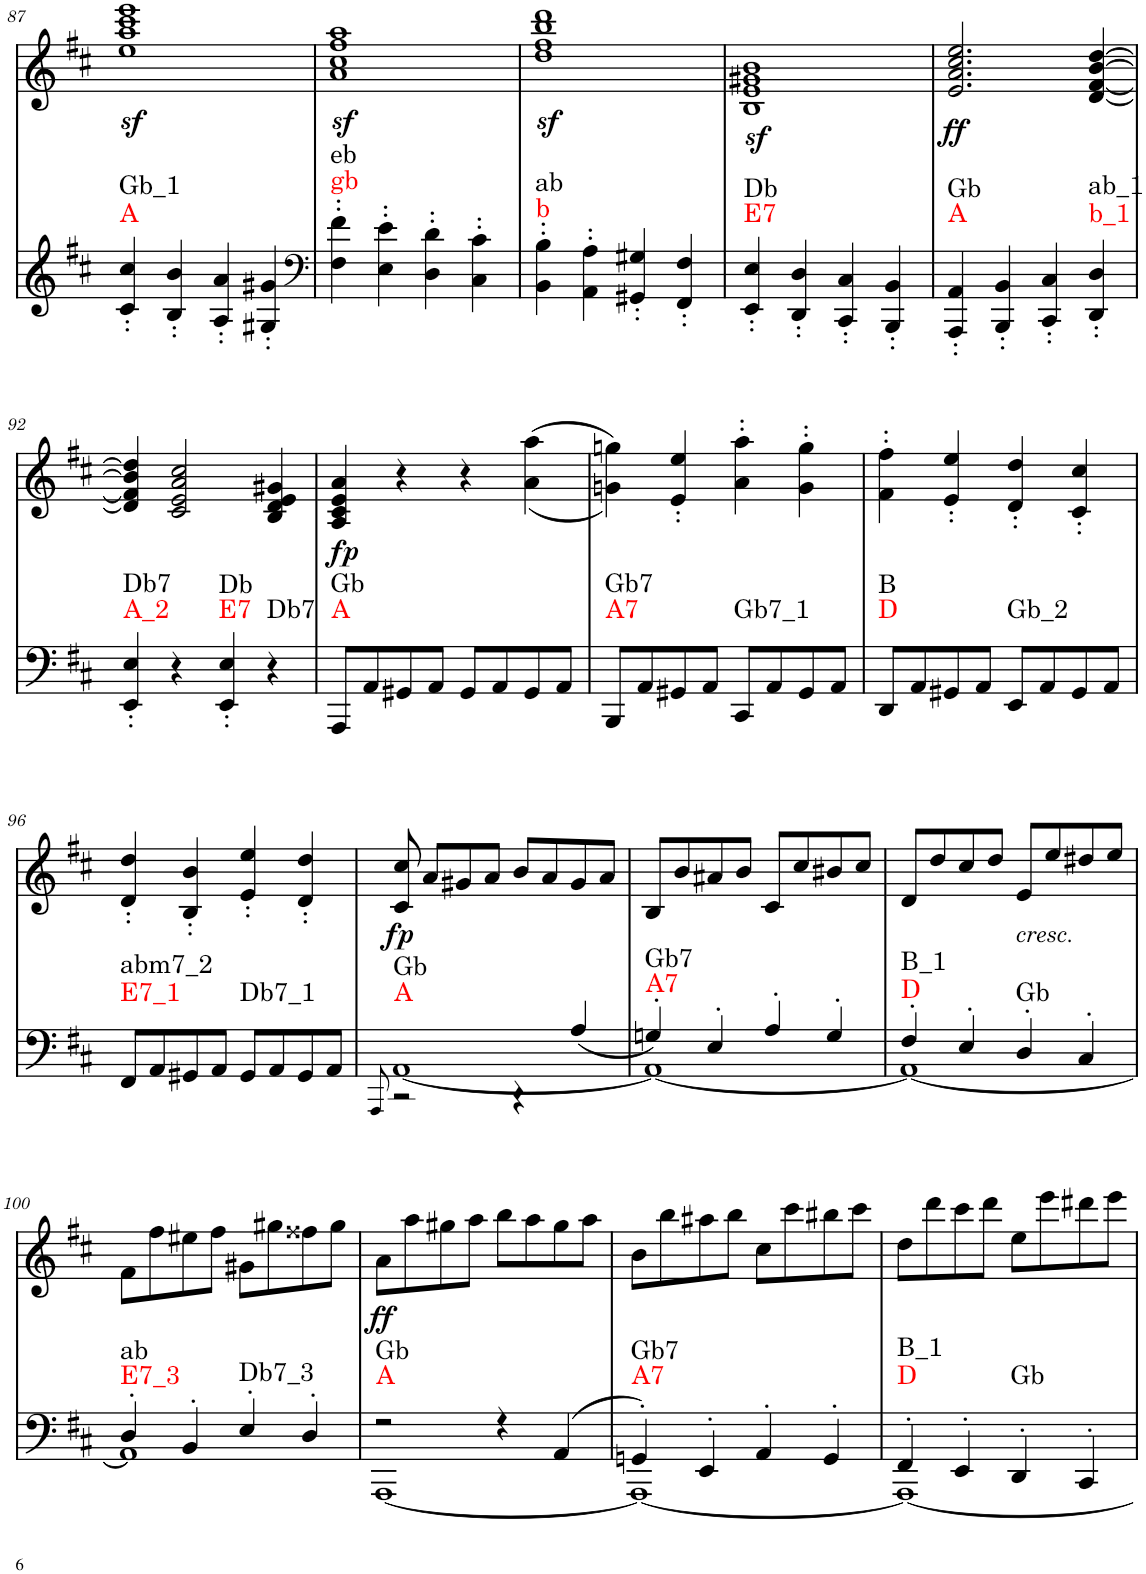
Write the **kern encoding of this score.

**kern	**harte	**kern	**text	**dynam
*part2	*part2	*part1	*part1	*part1
*staff2	*	*staff1	*staff1	*staff1
*I"piano	*	*I"piano	*	*
*I'Pno	*	*I'Pno	*	*
!!LO:PB:g=z
*clefG2	*	*clefG2	*	*
*k[f#c#]	*	*k[f#c#]	*	*
*D:	*	*D:	*	*
*M4/4	*	*M4/4	*	*
=87	=87	=87	=87	=87
!	!LO:H:n=1:kt=A	!	!	!
!	!LO:H:n=2:kt=Gb_1	!	!	!
4c#/' 4cc#/'	N N	1eez< 1aaz< 1ccc#z< 1eeez<	.	.
4B/' 4b/'	.	.	.	.
4A/' 4a/'	.	.	.	.
4G#X/' 4g#X/'	.	.	.	.
=88	=88	=88	=88	=88
*clefF4	*	*	*	*
!	!LO:H:n=1:kt=gb	!	!	!
!	!LO:H:n=2:kt=eb	!	!	!
4F#\' 4f#\'	N N	1az< 1cc#z< 1ff#z< 1aaz<	.	.
4E\' 4e\'	.	.	.	.
4D\' 4d\'	.	.	.	.
4C#\' 4c#\'	.	.	.	.
=89	=89	=89	=89	=89
!	!LO:H:n=1:kt=b	!	!	!
!	!LO:H:n=2:kt=ab	!	!	!
4BB\' 4B\'	N N	1ddz< 1ff#z< 1bbz< 1dddz<	.	.
4AA\' 4A\'	.	.	.	.
4GG#X/' 4G#X/'	.	.	.	.
4FF#/' 4F#/'	.	.	.	.
=90	=90	=90	=90	=90
!	!LO:H:n=1:kt=E7	!	!	!
!	!LO:H:n=2:kt=Db	!	!	!
4EE/' 4E/'	N N	1Bz< 1ez< 1g#Xz< 1bz<	.	.
4DD/' 4D/'	.	.	.	.
4CC#/' 4C#/'	.	.	.	.
4BBB/' 4BB/'	.	.	.	.
=91	=91	=91	=91	=91
!	!LO:H:n=1:kt=A	!	!LO:LY:b	!LO:DY:b
!	!LO:H:n=2:kt=Gb	!	!	!
4AAA/' 4AA/'	N N	2.e/ 2.a/ 2.cc#/ 2.ee/	ff	ff
4BBB/' 4BB/'	.	.	.	.
4CC#/' 4C#/'	.	.	.	.
!	!LO:H:n=1:kt=b_1	!	!	!
!	!LO:H:n=2:kt=ab_1	!	!	!
4DD/' 4D/'	N N	[4d/ [4f#/ [4b/ [4dd/	.	.
!!LO:LB:g=z
=92	=92	=92	=92	=92
!	!LO:H:n=1:kt=A_2	!	!	!
!	!LO:H:n=2:kt=Db7	!	!	!
4EE/' 4E/'	N N	4d/] 4f#/] 4b/] 4dd/]	.	.
4r	.	2c#/ 2e/ 2a/ 2cc#/	.	.
!	!LO:H:n=1:kt=E7	!	!	!
!	!LO:H:n=2:kt=Db	!	!	!
4EE/' 4E/'	N N	.	.	.
!	!LO:H:kt=Db7	!	!	!
4r	N	4B/ 4d/ 4e/ 4g#X/	.	.
=93	=93	=93	=93	=93
!	!LO:H:n=1:kt=A	!	!LO:LY:b	!LO:DY:b
!	!LO:H:n=2:kt=Gb	!	!	!
8AAA/L	N N	4A/ 4c#/ 4e/ 4a/	fp	fp
8AA/	.	.	.	.
8GG#X/	.	4r	.	.
8AA/J	.	.	.	.
8GG#/L	.	4r	.	.
8AA/	.	.	.	.
8GG#/	.	(<(4a\ 4aa\	.	.
8AA/J	.	.	.	.
=94	=94	=94	=94	=94
!	!LO:H:n=1:kt=A7	!	!	!
!	!LO:H:n=2:kt=Gb7	!	!	!
8BBB/L	N N	4gn\ 4ggn\))	.	.
8AA/	.	.	.	.
8GG#X/	.	4e/' 4ee/'	.	.
8AA/J	.	.	.	.
!	!LO:H:kt=Gb7_1	!	!	!
8CC#/L	N	4a\' 4aa\'	.	.
8AA/	.	.	.	.
8GG#/	.	4g\' 4gg\'	.	.
8AA/J	.	.	.	.
=95	=95	=95	=95	=95
!	!LO:H:n=1:kt=D	!	!	!
!	!LO:H:n=2:kt=B	!	!	!
8DD/L	N N	4f#\' 4ff#\'	.	.
8AA/	.	.	.	.
8GG#X/	.	4e/' 4ee/'	.	.
8AA/J	.	.	.	.
!	!LO:H:kt=Gb_2	!	!	!
8EE/L	N	4d/' 4dd/'	.	.
8AA/	.	.	.	.
8GG#/	.	4c#/' 4cc#/'	.	.
8AA/J	.	.	.	.
!!LO:LB:g=z
=96	=96	=96	=96	=96
!	!LO:H:n=1:kt=E7_1	!	!	!
!	!LO:H:n=2:kt=abm7_2	!	!	!
8FF#/L	N N	4d/' 4dd/'	.	.
8AA/	.	.	.	.
8GG#X/	.	4B/' 4b/'	.	.
8AA/J	.	.	.	.
!	!LO:H:kt=Db7_1	!	!	!
8GG#/L	N	4e/' 4ee/'	.	.
8AA/	.	.	.	.
8GG#/	.	4d/' 4dd/'	.	.
8AA/J	.	.	.	.
=97	=97	=97	=97	=97
8qAAA/	.	.	.	.
*^	*	*	*	*
!	!	!LO:H:n=1:kt=A	!	!LO:LY:b	!LO:DY:b
!	!	!LO:H:n=2:kt=Gb	!	!	!
[<1AA	2r	N N	8c#/ 8cc#/	fp	fp
.	.	.	8a/L	.	.
.	.	.	8g#X/	.	.
.	.	.	8a/J	.	.
.	4r	.	8b/L	.	.
.	.	.	8a/	.	.
.	(4A/	.	8g#/	.	.
.	.	.	8a/J	.	.
=98	=98	=98	=98	=98	=98
!	!	!LO:H:n=1:kt=A7	!	!	!
!	!	!LO:H:n=2:kt=Gb7	!	!	!
4Gn'/)	1AA_	N N	8B/L	.	.
.	.	.	8b/	.	.
4E'/	.	.	8a#X/	.	.
.	.	.	8b/J	.	.
4A'/	.	.	8c#/L	.	.
.	.	.	8cc#/	.	.
4G'/	.	.	8b#X/	.	.
.	.	.	8cc#/J	.	.
=99	=99	=99	=99	=99	=99
!	!	!LO:H:n=1:kt=D	!	!	!
!	!	!LO:H:n=2:kt=B_1	!	!	!
4F#'/	1AA_	N N	8d/L	.	.
.	.	.	8dd/	.	.
4E'/	.	.	8cc#/	.	.
.	.	.	8dd/J	.	.
!	!	!	!LO:TX:b:i:t=cresc.	!	!
!	!	!LO:H:kt=Gb	!	!LO:LY:b	!
4D'/	.	N	8e/L	<	.
.	.	.	8ee/	.	.
4C#'/	.	.	8dd#X/	.	.
.	.	.	8ee/J	.	.
!!LO:LB:g=z
=100	=100	=100	=100	=100	=100
!	!	!LO:H:n=1:kt=E7_3	!	!	!
!	!	!LO:H:n=2:kt=ab	!	!	!
4D'/	1AA]	N N	8f#\L	.	.
.	.	.	8ff#\	.	.
4BB'/	.	.	8ee#X\	.	.
.	.	.	8ff#\J	.	.
!	!	!LO:H:kt=Db7_3	!	!	!
4E'/	.	N	8g#X\L	.	.
.	.	.	8gg#X\	.	.
4D'/	.	.	8ff##X\	.	.
.	.	.	8gg#\J	.	.
=101	=101	=101	=101	=101	=101
!	!	!LO:H:n=1:kt=A	!	!LO:LY:b	!LO:DY:b
!	!	!LO:H:n=2:kt=Gb	!	!	!
2r	[1AAA	N N	8a\L	ff	ff
.	.	.	8aa\	.	.
.	.	.	8gg#X\	.	.
.	.	.	8aa\J	.	.
4r	.	.	8bb\L	.	.
.	.	.	8aa\	.	.
(4AA/	.	.	8gg#\	.	.
.	.	.	8aa\J	.	.
=102	=102	=102	=102	=102	=102
!	!	!LO:H:n=1:kt=A7	!	!	!
!	!	!LO:H:n=2:kt=Gb7	!	!	!
4GGn'/)	1AAA_	N N	8b\L	.	.
.	.	.	8bb\	.	.
4EE'/	.	.	8aa#X\	.	.
.	.	.	8bb\J	.	.
4AA'/	.	.	8cc#\L	.	.
.	.	.	8ccc#\	.	.
4GG'/	.	.	8bb#X\	.	.
.	.	.	8ccc#\J	.	.
=103	=103	=103	=103	=103	=103
!	!	!LO:H:n=1:kt=D	!	!	!
!	!	!LO:H:n=2:kt=B_1	!	!	!
4FF#'/	1AAA_	N N	8dd\L	.	.
.	.	.	8ddd\	.	.
4EE'/	.	.	8ccc#\	.	.
.	.	.	8ddd\J	.	.
!	!	!LO:H:kt=Gb	!	!	!
4DD'/	.	N	8ee\L	.	.
.	.	.	8eee\	.	.
4CC#'/	.	.	8ddd#X\	.	.
.	.	.	8eee\J	.	.
*v	*v	*	*	*	*
=	=	=	=	=
*-	*-	*-	*-	*-
